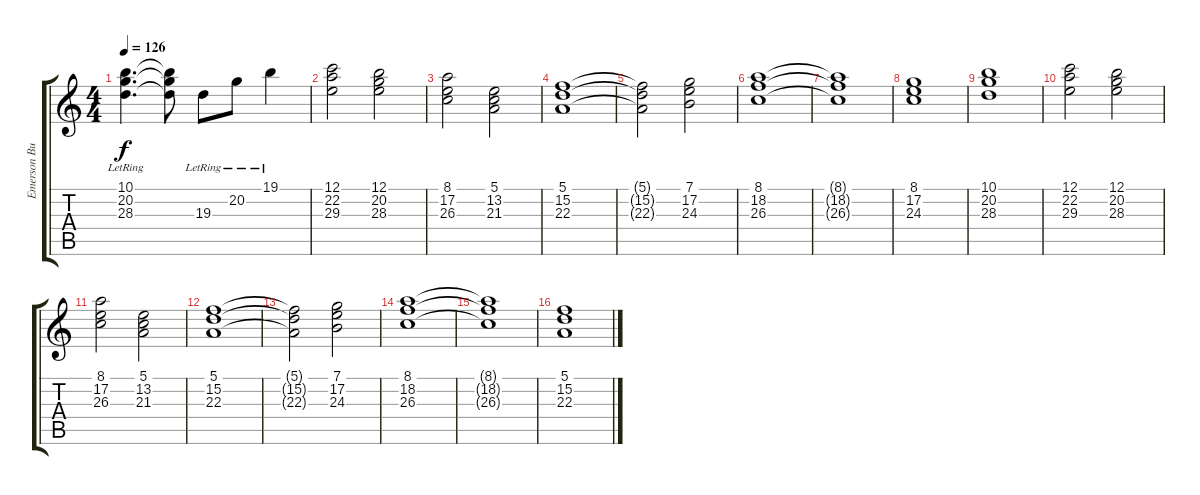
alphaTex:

\track ("Emerson Burton (Keyboard)" "Emerson Bu") {instrument stringensemble1}
\staff {score tabs}
\tuning (E4 B3 G3 D3 A2 E2) {hide}
\ts (4 4)
\tempo 126
\clef g2
\ks c
(10.1{lr} 20.2{lr} 28.3{lr}).4{d dy f} (10.1{t} 20.2{t} 28.3{t}).8 19.3{lr}.8 20.2{lr}.8 19.1{lr}.4 |
(12.1 22.2 29.3).2 (12.1 20.2 28.3).2 |
(8.1 17.2 26.3).2 (5.1 13.2 21.3).2 |
(5.1 15.2 22.3).1 |
(5.1{t} 15.2{t} 22.3{t}).2 (7.1 17.2 24.3).2 |
(8.1 18.2 26.3).1 |
(8.1{t} 18.2{t} 26.3{t}).1 |
(8.1 17.2 24.3).1 |
(10.1 20.2 28.3).1 |
(12.1 22.2 29.3).2 (12.1 20.2 28.3).2 |
(8.1 17.2 26.3).2 (5.1 13.2 21.3).2 |
(5.1 15.2 22.3).1 |
(5.1{t} 15.2{t} 22.3{t}).2 (7.1 17.2 24.3).2 |
(8.1 18.2 26.3).1 |
(8.1{t} 18.2{t} 26.3{t}).1 |
(5.1 15.2 22.3).1
